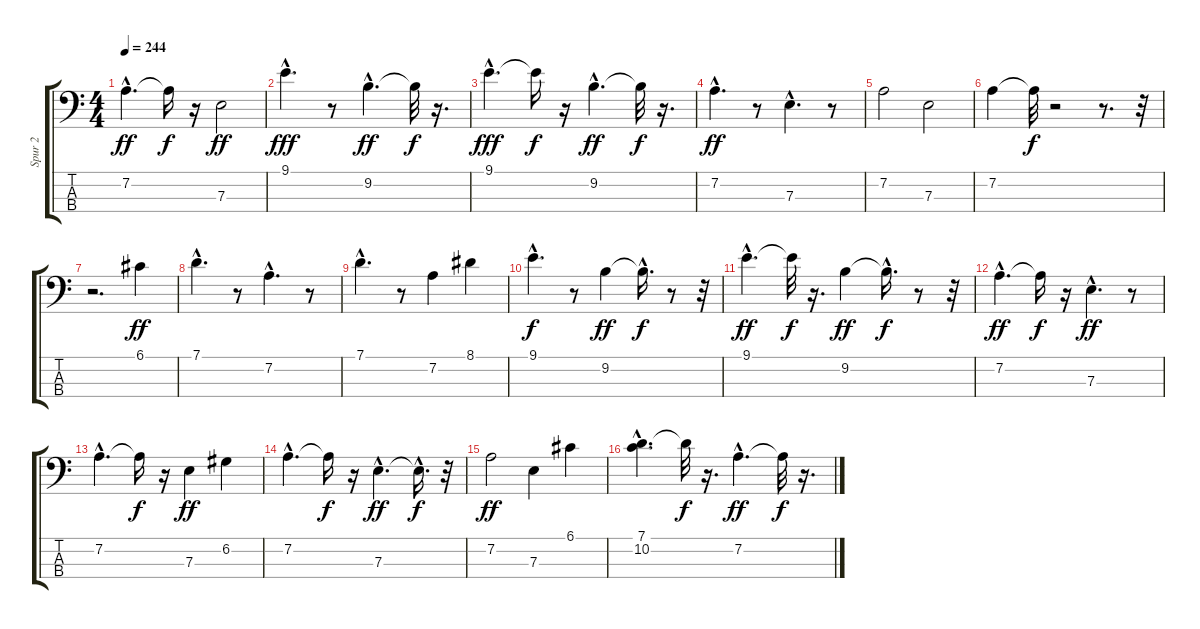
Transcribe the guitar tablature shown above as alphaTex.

\track ("Spur 2" "Spur 2") {instrument electricbasspick}
\staff {score tabs}
\tuning (G2 D2 A1 E1) {hide}
\ts (4 4)
\tempo 244
\clef f4
\ks c
7.2{hac}.4{d dy ff} 7.2{t}.16{dy f} r.16 7.3.2{dy ff} |
9.1{hac}.4{d dy fff} r.8 9.2{hac}.4{d dy ff} 9.2{t}.32{dy f} r.16{d} |
9.1{hac}.4{d dy fff} 9.1{t}.16{dy f} r.16 9.2{hac}.4{d dy ff} 9.2{t}.32{dy f} r.16{d} |
7.2{hac}.4{d dy ff} r.8 7.3{hac}.4{d} r.8 |
7.2.2 7.3.2 |
7.2.4 7.2{t}.32{dy f} r.2 r.8{d} r.32 |
r.2{d} 6.1.4{dy ff} |
7.1{hac}.4{d} r.8 7.2{hac}.4{d} r.8 |
7.1{hac}.4{d} r.8 7.2.4 8.1.4 |
9.1{hac}.4{d dy f} r.8 9.2.4{dy ff} 9.2{hac t}.16{d dy f} r.8 r.32 |
9.1{hac}.4{d dy ff} 9.1{t}.32{dy f} r.16{d} 9.2.4{dy ff} 9.2{hac t}.16{d dy f} r.8 r.32 |
7.2{hac}.4{d dy ff} 7.2{t}.16{dy f} r.16 7.3{hac}.4{d dy ff} r.8 |
7.2{hac}.4{d} 7.2{t}.16{dy f} r.16 7.3.4{dy ff} 6.2.4 |
7.2{hac}.4{d} 7.2{t}.16{dy f} r.16 7.3{hac}.4{d dy ff} 7.3{hac t}.16{d dy f} r.32 |
7.2.2{dy ff} 7.3.4 6.1.4 |
(7.1{hac} 10.2).4{d} 7.1{t}.32{dy f} r.16{d} 7.2{hac}.4{d dy ff} 7.2{t}.32{dy f} r.16{d}
